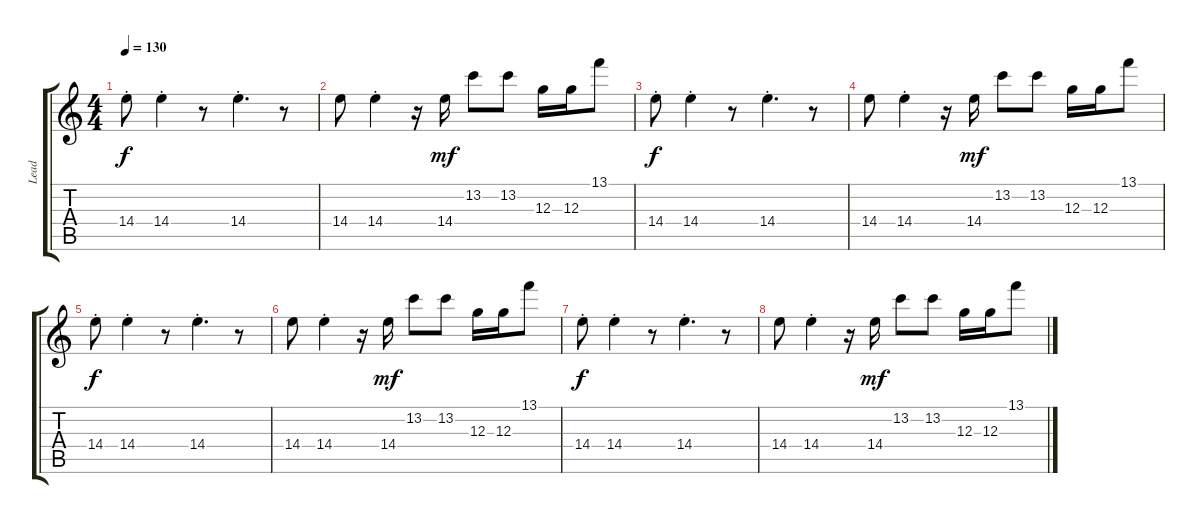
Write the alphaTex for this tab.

\track ("Lead" "Lead") {instrument electricguitarclean}
\staff {score tabs}
\tuning (E4 B3 G3 D3 A2 E2) {hide}
\ts (4 4)
\tempo 130
\clef g2
\ks c
14.4{st}.8{dy f} 14.4{st}.4 r.8 14.4{st}.4{d} r.8 |
14.4.8 14.4{st}.4 r.16 14.4.16{dy mf} 13.2.8 13.2.8 12.3.16 12.3.16 13.1.8 |
14.4{st}.8{dy f} 14.4{st}.4 r.8 14.4{st}.4{d} r.8 |
14.4.8 14.4{st}.4 r.16 14.4.16{dy mf} 13.2.8 13.2.8 12.3.16 12.3.16 13.1.8 |
14.4{st}.8{dy f} 14.4{st}.4 r.8 14.4{st}.4{d} r.8 |
14.4.8 14.4{st}.4 r.16 14.4.16{dy mf} 13.2.8 13.2.8 12.3.16 12.3.16 13.1.8 |
14.4{st}.8{dy f} 14.4{st}.4 r.8 14.4{st}.4{d} r.8 |
14.4.8 14.4{st}.4 r.16 14.4.16{dy mf} 13.2.8 13.2.8 12.3.16 12.3.16 13.1.8
